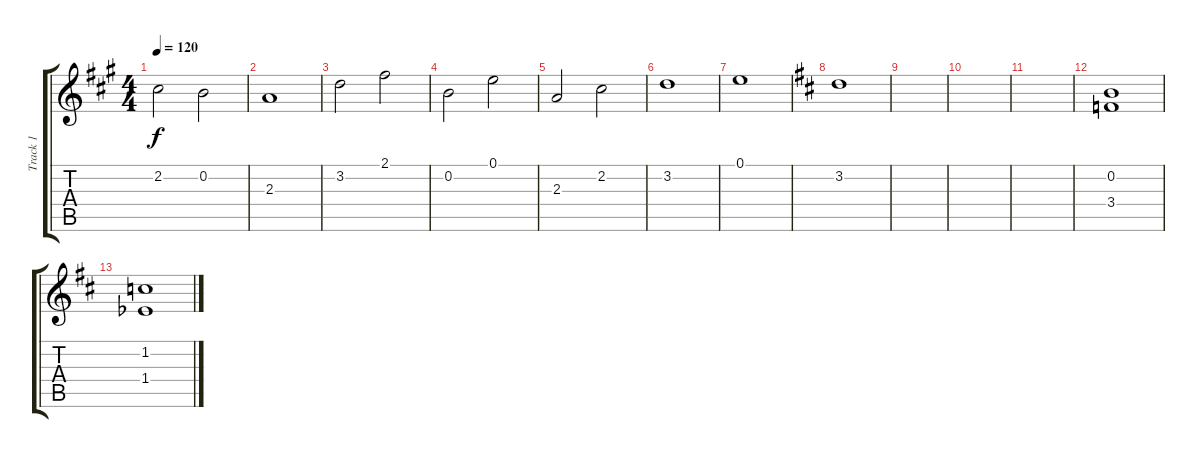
\track ("Track 1" "Track 1") {instrument electricguitarjazz}
\staff {score tabs}
\tuning (E4 B3 G3 D3 A2 E2) {hide}
\ts (4 4)
\tempo 120
\clef g2
\ks f#minor
2.2.2{dy f} 0.2.2 |
2.3.1 |
3.2.2 2.1.2 |
0.2.2 0.1.2 |
2.3.2 2.2.2 |
3.2.1 |
0.1.1 |
\ks d
3.2.1 |
|
|
|
(0.2 3.4).1 |
(1.2 1.4{acc b}).1
